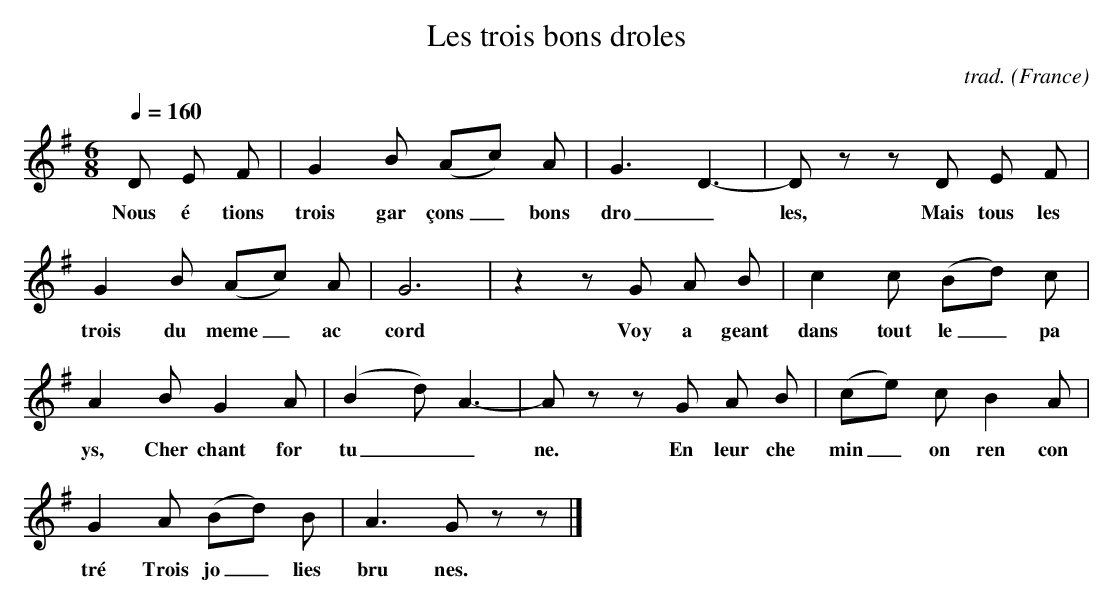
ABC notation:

X:1
T:Les trois bons droles
C:trad.
O:France
Q:1/4=160
V:1
M:6/8
L:1/8
K:G
D E F |G2 B (Ac) A |G3 D3-|Dz z D E F |
w:Nous é tions trois gar çons_ bons dro _les, Mais tous les
G2 B (Ac) A |G6 |z2 z G A B |c2 c (Bd) c |
w:trois du meme_ ac cord Voy a geant dans tout le_ pa
A2 B G2 A |(B2d) A3-|Az z G A B |(ce) c B2 A |
w:ys, Cher chant for tu_ _ne. En leur che min_ on ren con
G2 A (Bd) B |A3 G z z |]
w:tré Trois jo_ lies bru nes.
     %End of file
